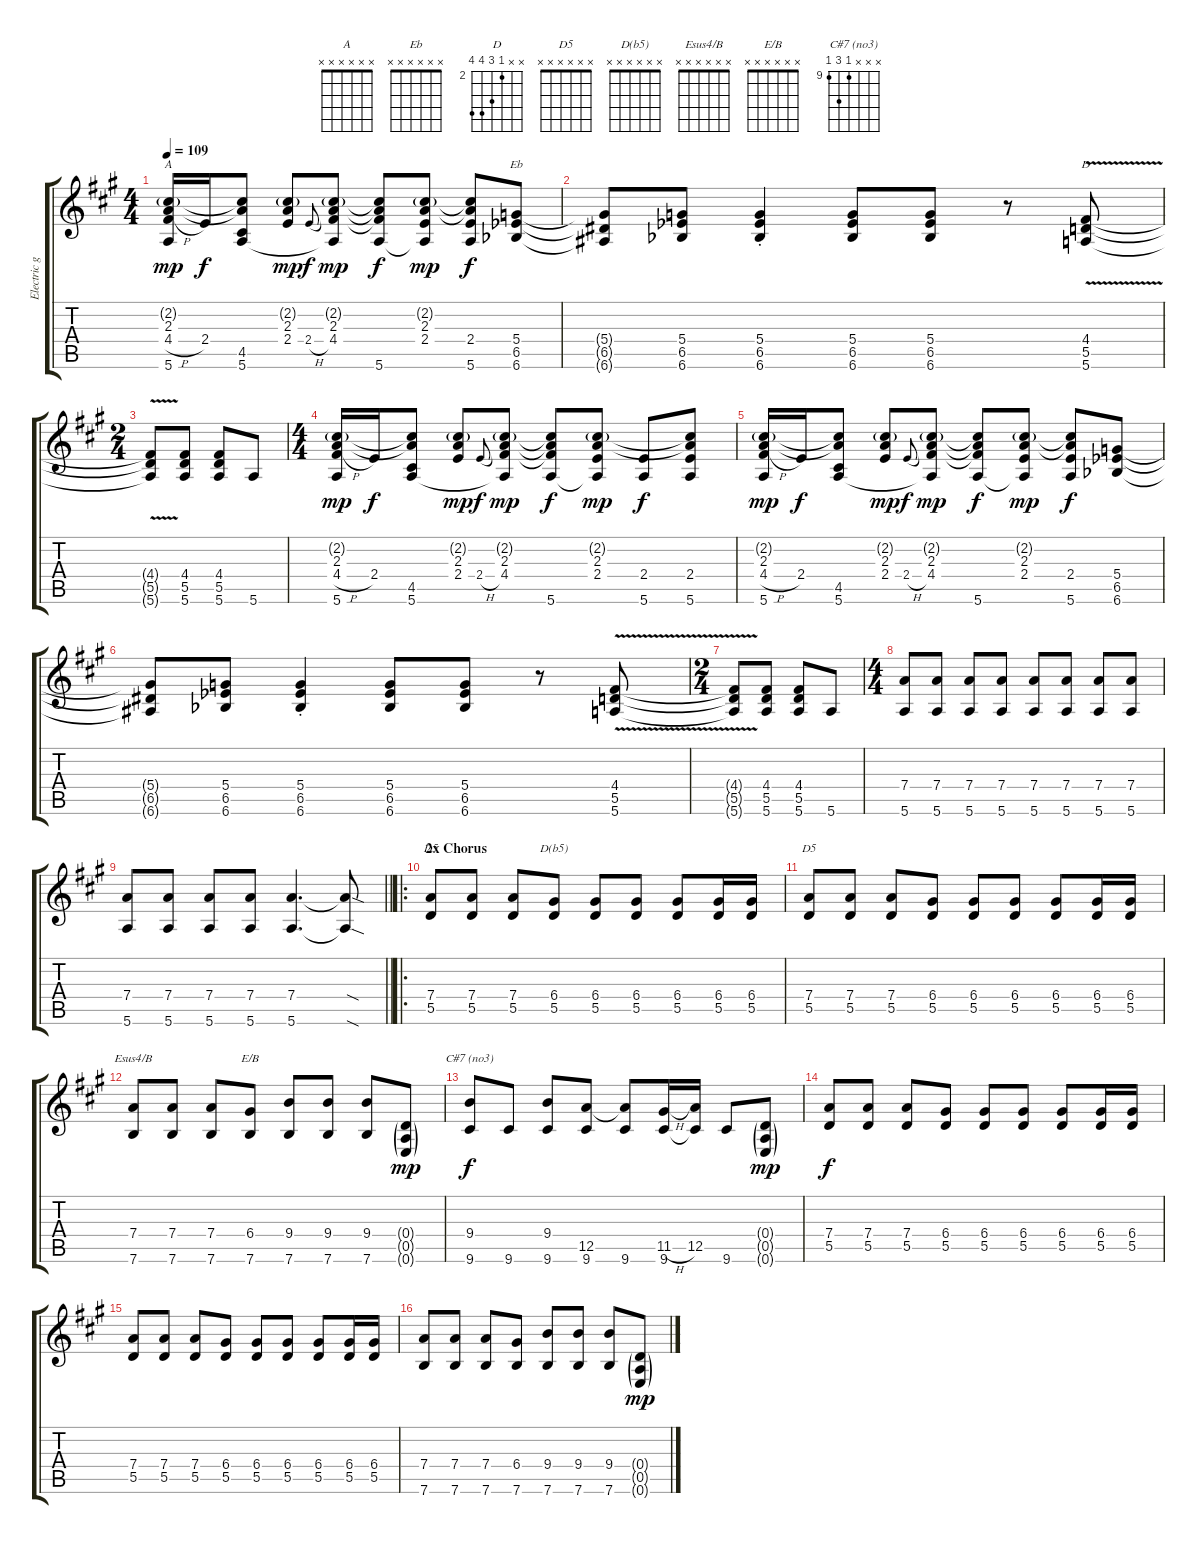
\track ("Electric guitar: Main" "Electric g") {instrument overdrivenguitar}
\staff {score tabs}
\tuning (E4 B3 G3 D3 A2 E2) {hide}
\chord ("A" x x x x x x)
\chord ("Eb" x x x x x x)
\chord ("D" x x 2 4 5 5) {firstfret 2}
\chord ("D5" x x 7 7 5 x) {firstfret 5}
\chord ("D(b5)" x x x x x x)
\chord ("D5" x x x x x x)
\chord ("Esus4/B" x x x x x x)
\chord ("E/B" x x x x x x)
\chord ("C#7 (no3)" x x x 9 11 9) {firstfret 9}
\ts (4 4)
\tempo 109
\clef g2
\ks a
(2.2{g} 2.3 4.4{h} 5.6).16{ch "A" dy mp} 2.4.16{dy f} (2.2{t} 2.3{t} 4.5 5.6).8 (2.2{g} 2.3 2.4).8{dy mp} 2.4{h}.8{gr onbeat dy f} (2.2{g} 2.3 4.4 5.6{t}).8{dy mp} (2.2{t} 2.3{t} 4.4{t} 5.6).8{dy f} (2.2{g} 2.3 2.4 5.6{t}).8{dy mp} (2.2{t} 2.3{t} 2.4 5.6).8{dy f} (5.4 6.5{acc b} 6.6{acc b}).8{ch "Eb"} |
(5.4{t} 6.5{t} 6.6{t}).8 (5.4 6.5{acc b} 6.6{acc b}).8 (5.4{st} 6.5{st acc b} 6.6{st acc b}).4 (5.4 6.5{acc b} 6.6{acc b}).8 (5.4 6.5{acc b} 6.6{acc b}).8 r.8 (4.4{v} 5.5{v} 5.6{v}).8{ch "D"} |
\ts (2 4)
(4.4{t} 5.5{t} 5.6{t}).8 (4.4 5.5 5.6).8 (4.4 5.5 5.6).8 5.6.8 |
\ts (4 4)
(2.2{g} 2.3 4.4{h} 5.6).16{dy mp} 2.4.16{dy f} (2.2{t} 2.3{t} 4.5 5.6).8 (2.2{g} 2.3 2.4).8{dy mp} 2.4{h}.8{gr onbeat dy f} (2.2{g} 2.3 4.4 5.6{t}).8{dy mp} (2.2{t} 2.3{t} 4.4{t} 5.6).8{dy f} (2.2{g} 2.3 2.4 5.6{t}).8{dy mp} (2.4 5.6).8{dy f} (2.2{t} 2.3{t} 2.4 5.6).8 |
(2.2{g} 2.3 4.4{h} 5.6).16{dy mp} 2.4.16{dy f} (2.2{t} 2.3{t} 4.5 5.6).8 (2.2{g} 2.3 2.4).8{dy mp} 2.4{h}.8{gr onbeat dy f} (2.2{g} 2.3 4.4 5.6{t}).8{dy mp} (2.2{t} 2.3{t} 4.4{t} 5.6).8{dy f} (2.2{g} 2.3 2.4 5.6{t}).8{dy mp} (2.2{t} 2.3{t} 2.4 5.6).8{dy f} (5.4 6.5{acc b} 6.6{acc b}).8 |
(5.4{t} 6.5{t} 6.6{t}).8 (5.4 6.5{acc b} 6.6{acc b}).8 (5.4{st} 6.5{st acc b} 6.6{st acc b}).4 (5.4 6.5{acc b} 6.6{acc b}).8 (5.4 6.5{acc b} 6.6{acc b}).8 r.8 (4.4{v} 5.5{v} 5.6{v}).8 |
\ts (2 4)
(4.4{t} 5.5{t} 5.6{t}).8 (4.4 5.5 5.6).8 (4.4 5.5 5.6).8 5.6.8 |
\ts (4 4)
(7.4 5.6).8 (7.4 5.6).8 (7.4 5.6).8 (7.4 5.6).8 (7.4 5.6).8 (7.4 5.6).8 (7.4 5.6).8 (7.4 5.6).8 |
\barLineRight lightlight
(7.4 5.6).8 (7.4 5.6).8 (7.4 5.6).8 (7.4 5.6).8 (7.4 5.6).4{d} (7.4{sod t} 5.6{sod t}).8 |
\ro
\section ("" "2x Chorus")
(7.4 5.5).8{ch "D5"} (7.4 5.5).8 (7.4 5.5).8 (6.4 5.5).8{ch "D(b5)"} (6.4 5.5).8 (6.4 5.5).8 (6.4 5.5).8 (6.4 5.5).16 (6.4 5.5).16 |
(7.4 5.5).8{ch "D5"} (7.4 5.5).8 (7.4 5.5).8 (6.4 5.5).8 (6.4 5.5).8 (6.4 5.5).8 (6.4 5.5).8 (6.4 5.5).16 (6.4 5.5).16 |
(7.4 7.6).8{ch "Esus4/B"} (7.4 7.6).8 (7.4 7.6).8 (6.4 7.6).8{ch "E/B"} (9.4 7.6).8 (9.4 7.6).8 (9.4 7.6).8 (0.4{g} 0.5{g} 0.6{g}).8{dy mp} |
(9.4 9.6).8{ch "C#7 (no3)" dy f} 9.6.8 (9.4 9.6).8 (12.5 9.6).8 (12.5{t} 9.6).8 (11.5{h} 9.6).16 (12.5 9.6{t}).16 9.6.8 (0.4{g} 0.5{g} 0.6{g}).8{dy mp} |
(7.4 5.5).8{dy f} (7.4 5.5).8 (7.4 5.5).8 (6.4 5.5).8 (6.4 5.5).8 (6.4 5.5).8 (6.4 5.5).8 (6.4 5.5).16 (6.4 5.5).16 |
(7.4 5.5).8 (7.4 5.5).8 (7.4 5.5).8 (6.4 5.5).8 (6.4 5.5).8 (6.4 5.5).8 (6.4 5.5).8 (6.4 5.5).16 (6.4 5.5).16 |
(7.4 7.6).8 (7.4 7.6).8 (7.4 7.6).8 (6.4 7.6).8 (9.4 7.6).8 (9.4 7.6).8 (9.4 7.6).8 (0.4{g} 0.5{g} 0.6{g}).8{dy mp}
